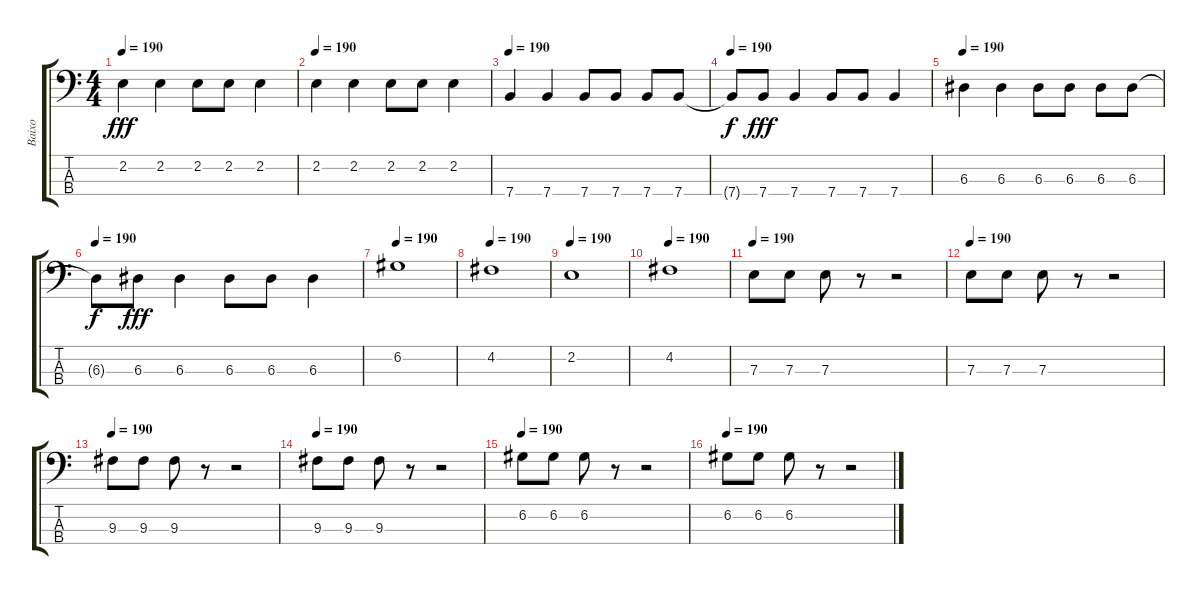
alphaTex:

\track ("Baixo" "Baixo") {instrument electricbasspick}
\staff {score tabs}
\tuning (G2 D2 A1 E1) {hide}
\ts (4 4)
\tempo 190
\clef f4
\ks c
2.2.4{dy fff} 2.2.4 2.2.8 2.2.8 2.2.4 |
\tempo 190
2.2.4 2.2.4 2.2.8 2.2.8 2.2.4 |
\tempo 190
7.4.4 7.4.4 7.4.8 7.4.8 7.4.8 7.4.8 |
\tempo 190
7.4{t}.8{dy f} 7.4.8{dy fff} 7.4.4 7.4.8 7.4.8 7.4.4 |
\tempo 190
6.3.4 6.3.4 6.3.8 6.3.8 6.3.8 6.3.8 |
\tempo 190
6.3{t}.8{dy f} 6.3.8{dy fff} 6.3.4 6.3.8 6.3.8 6.3.4 |
\tempo 190
6.2.1 |
\tempo 190
4.2.1 |
\tempo 190
2.2.1 |
\tempo 190
4.2.1 |
\tempo 190
7.3.8 7.3.8 7.3.8 r.8 r.2 |
\tempo 190
7.3.8 7.3.8 7.3.8 r.8 r.2 |
\tempo 190
9.3.8 9.3.8 9.3.8 r.8 r.2 |
\tempo 190
9.3.8 9.3.8 9.3.8 r.8 r.2 |
\tempo 190
6.2.8 6.2.8 6.2.8 r.8 r.2 |
\tempo 190
6.2.8 6.2.8 6.2.8 r.8 r.2
